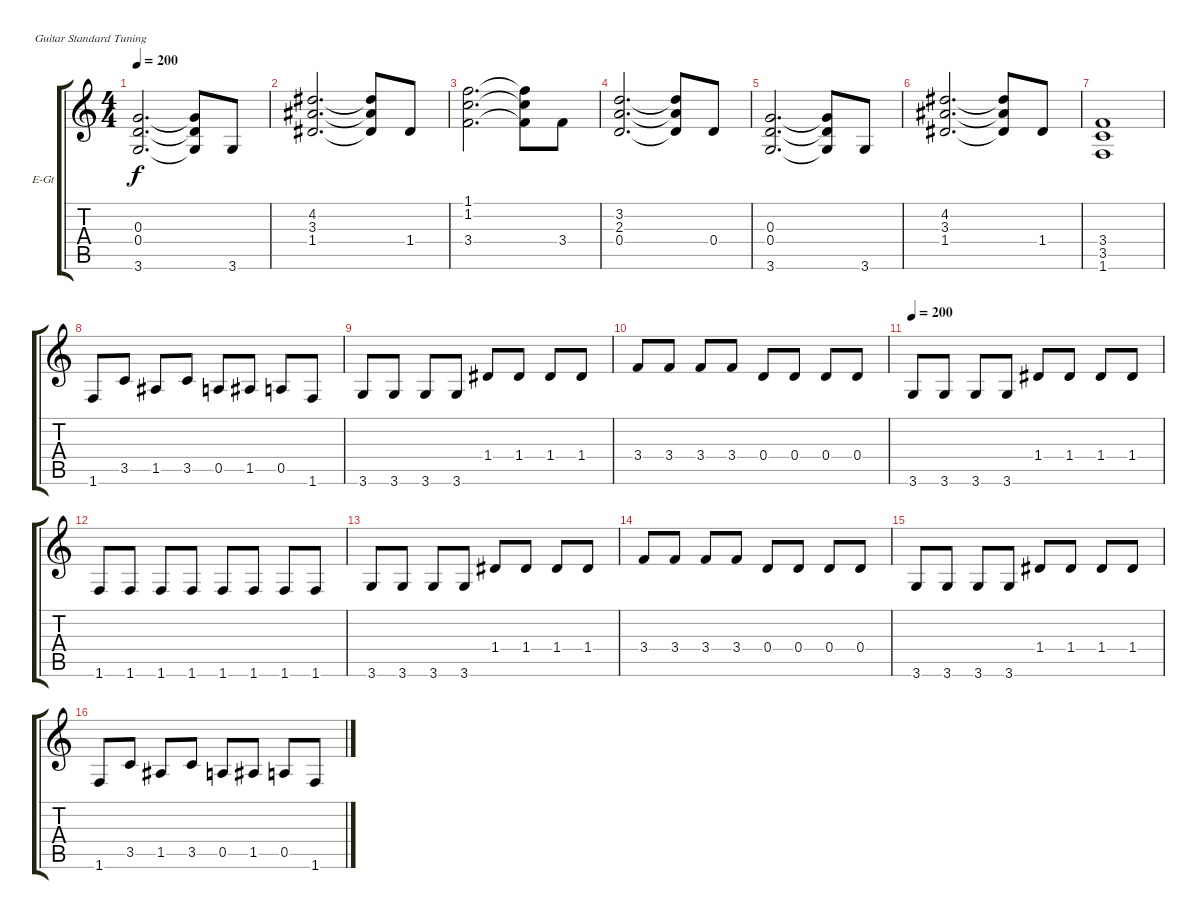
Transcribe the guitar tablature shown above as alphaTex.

\bracketExtendMode groupsimilarinstruments
\firstSystemTrackNameOrientation horizontal
\otherSystemsTrackNameOrientation horizontal
\track ("Дисторшн" "E-Gt") {instrument distortionguitar}
\staff {score tabs}
\tuning (E4 B3 G3 D3 A2 E2)
\ts (4 4)
\tempo 200
\clef g2
\ks c
(0.3 0.4 3.6).2{d dy f} (0.3{t} 0.4{t} 3.6{t}).8 3.6.8 |
(4.2 3.3 1.4).2{d} (4.2{t} 3.3{t} 1.4{t}).8 1.4.8 |
(1.1 1.2 3.4).2{d} (1.1{t} 1.2{t} 3.4{t}).8 3.4.8 |
(3.2 2.3 0.4).2{d} (3.2{t} 2.3{t} 0.4{t}).8 0.4.8 |
(0.3 0.4 3.6).2{d} (0.3{t} 0.4{t} 3.6{t}).8 3.6.8 |
(4.2 3.3 1.4).2{d} (4.2{t} 3.3{t} 1.4{t}).8 1.4.8 |
(3.4 3.5 1.6).1 |
1.6.8 3.5.8 1.5.8 3.5.8 0.5.8 1.5.8 0.5.8 1.6.8 |
3.6.8 3.6.8 3.6.8 3.6.8 1.4.8 1.4.8 1.4.8 1.4.8 |
3.4.8 3.4.8 3.4.8 3.4.8 0.4.8 0.4.8 0.4.8 0.4.8 |
\tempo 200
3.6.8 3.6.8 3.6.8 3.6.8 1.4.8 1.4.8 1.4.8 1.4.8 |
1.6.8 1.6.8 1.6.8 1.6.8 1.6.8 1.6.8 1.6.8 1.6.8 |
3.6.8 3.6.8 3.6.8 3.6.8 1.4.8 1.4.8 1.4.8 1.4.8 |
3.4.8 3.4.8 3.4.8 3.4.8 0.4.8 0.4.8 0.4.8 0.4.8 |
3.6.8 3.6.8 3.6.8 3.6.8 1.4.8 1.4.8 1.4.8 1.4.8 |
1.6.8 3.5.8 1.5.8 3.5.8 0.5.8 1.5.8 0.5.8 1.6.8
